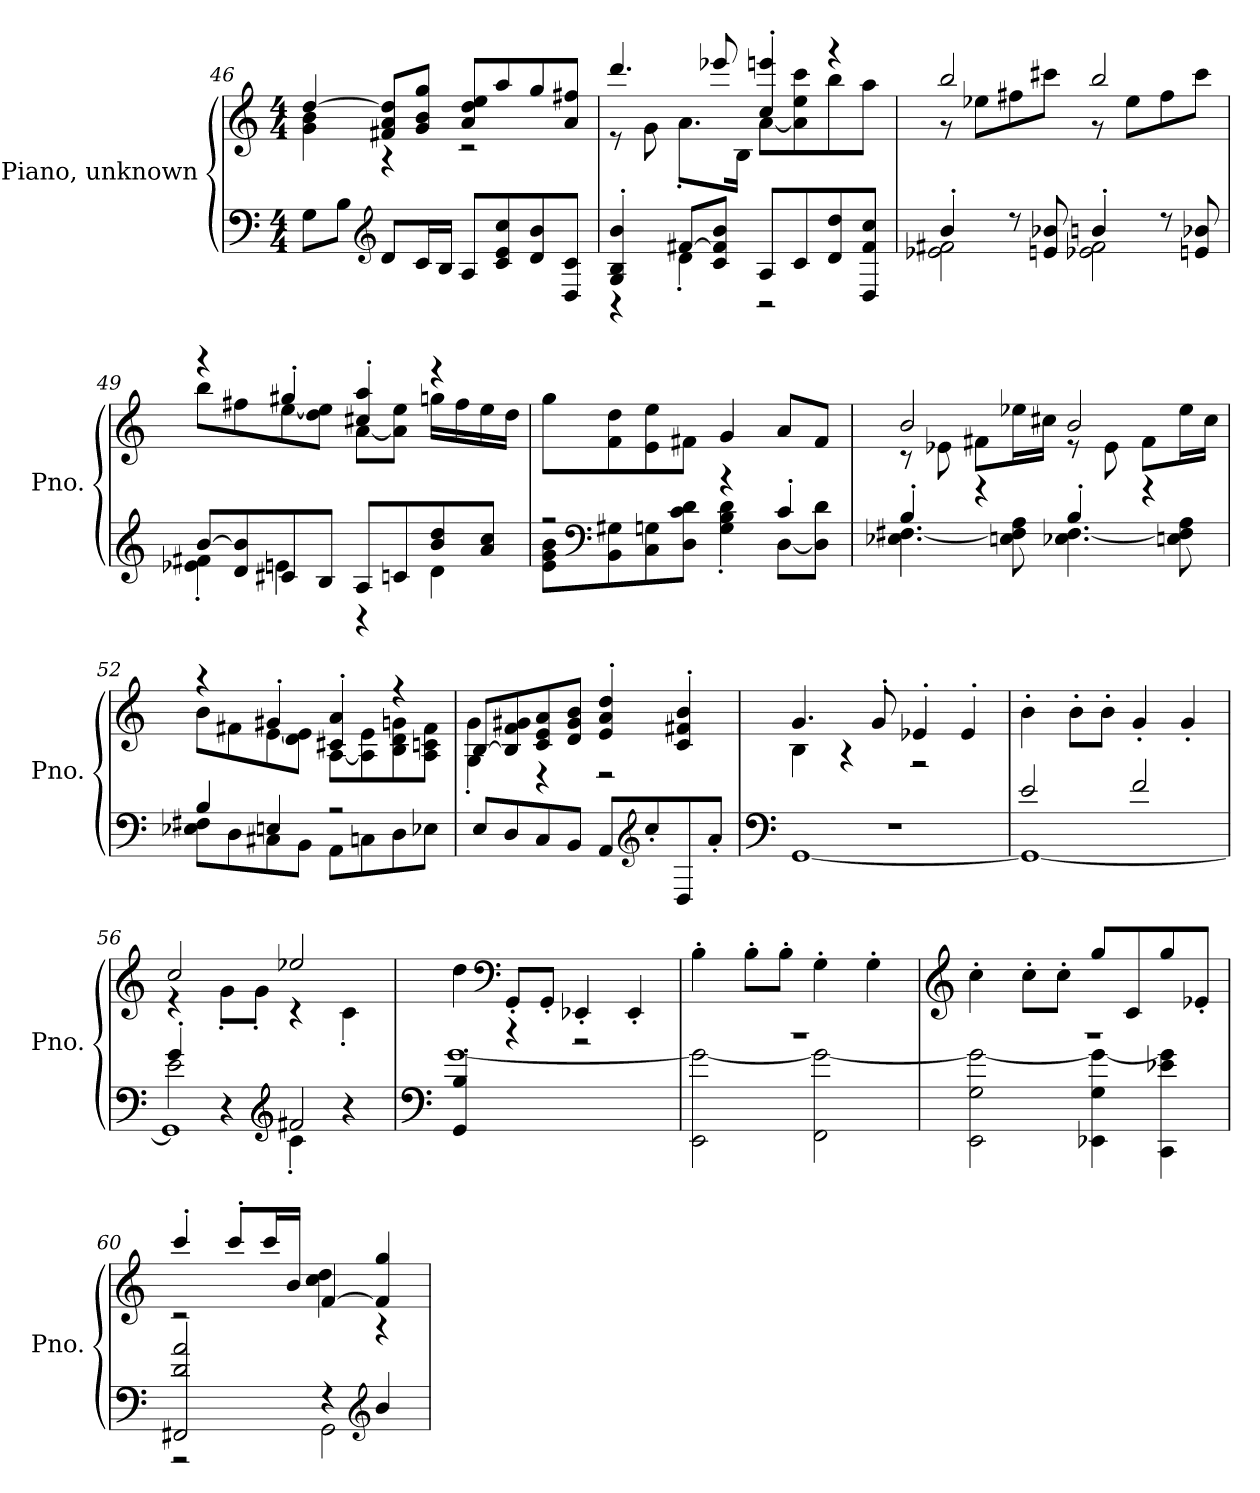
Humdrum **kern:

**kern	**kern
*part1	*part1
*staff2	*staff1
*I"Piano, unknown	*
*I'Pno.	*
!!LO:LB:g=z
*clefF4	*clefG2
*k[]	*k[]
*M4/4	*M4/4
=46	=46
*	*^
8G\L	[4dd/	4g\ 4b\
8B\J	.	.
*clefG2	*	*
8d/L	8f#X/ 8a/ 8dd/]L	4r
16c/L	8g/ 8b/ 8gg/J	.
16B/JJ	.	.
8A/L	8a/ 8dd/ 8ee/L	2r
8c/ 8e/ 8cc/	8aa/	.
8d/ 8b/	8gg/	.
8D/ 8c/J	8a/ 8ff#X/J	.
=47	=47	=47
*^	*	*
4G/' 4B/' 4b/'	4r	4.ddd/	8r
.	.	.	8g\
[8f#X/L	4d'\	.	8.a'\L
8c/ 8f#/] 8b/J	.	8eee-X/	.
.	.	.	16B\Jk
8A/L	2r	4cc/' 4eeen/'	[8a\L
8c/	.	.	8a\] 8ee\ 8ccc\
8d/ 8dd/	.	4r	8bb\
8D/ 8f#/ 8cc/J	.	.	8aa\J
=48	=48	=48	=48
4b'/	2e-X\ 2f#X\	2bb/	8r
.	.	.	8ee-X\L
8r	.	.	8ff#X\
8en/ 8b-X/	.	.	8ccc#X\J
4bn'/	2e-X\ 2f#\	2bb/	8r
.	.	.	8ee-\L
8r	.	.	8ff#\
8en/ 8b-X/	.	.	8ccc#\J
!!LO:LB:g=z	!!
=49	=49	=49	=49
[8b/L	4e-X\' 4f#X\'	4r	8bb\L
8d/ 8b/]	.	.	8ff#X\
8c#X/	4en\	4gg#X'/	[8ee\
8B/J	.	.	8dd\ 8ee\]J
8A/L	4r	4cc#X/' 4aa/'	[8a\L
8cn/	.	.	8a\] 8ee\J
8b/ 8dd/	4d\	4r	16ggn\LL
.	.	.	16ff#\
8a/ 8cc/J	.	.	16ee\
.	.	.	16dd\JJ
*	*	*v	*v
=50	=50	=50
2r	8e\ 8g\ 8b\L	8gg\L
*clefF4	*	*
.	8BB\ 8G#X\	8f\ 8dd\
.	8C\ 8Gn\	8e\ 8ee\
.	8D\ 8c\ 8d\J	8f#X\J
4r	4G\' 4B\' 4d\'	4g/
4c'/	[8D\L	8a/L
.	8D\] 8d\J	8f#/J
!!LO:LB:g=z
=51	=51	=51
*	*	*^
4B'/	4.E-X\ [4.F#X\	2b/	8r
.	.	.	8e-X\
4r	.	.	8f#X\L
.	8En\ 8F#\] 8A\	.	16ee-X\L
.	.	.	16cc#X\JJ
4B'/	4.E-X\ [4.F#\	2b/	8r
.	.	.	8e-\
4r	.	.	8f#\L
.	8En\ 8F#\] 8A\	.	16ee-\L
.	.	.	16cc#\JJ
=52	=52	=52	=52
4B/	8E-X\ 8F#X\L	4r	8b\L
.	8D\	.	8f#X\
4En/	8C#X\	4g#X'/	[8e\
.	8BB\J	.	8d\ 8e\]J
2r	8AA\L	4c#X/' 4a/'	[8A\L
.	8Cn\	.	8A\] 8e\
.	8D\	4r	8B\ 8d\ 8gn\
.	8E-X\J	.	8A\ 8cn\ 8f#\J
*v	*v	*	*
=53	=53	=53
8E/L	[8B/L	4G\' 4g\'
8D/	8B/] 8f/ 8g#X/	.
8C/	8c/ 8e/ 8a/	4r
8BB/J	8d/ 8g#/ 8b/J	.
8AA/L	4e/' 4a/' 4dd/'	2r
*clefG2	*	*
8cc'/	.	.
8D/	4c/' 4f#X/' 4b/'	.
8a'/J	.	.
!!LO:LB:g=z	!!
=54	=54	=54
*clefF4	*	*
*^	*	*
1r	[1GG	4.g/	4B\
.	.	.	4r
.	.	8g'/	.
.	.	4e-X'/	2r
.	.	4e-'/	.
*	*	*v	*v
=55	=55	=55
2e/	1GG_	4b'\
.	.	8b'\L
.	.	8b'\J
2f/	.	4g'/
.	.	4g'/
=56	=56	=56
*	*^	*^
4g'/	2e\	1GG]	2cc/	4r
4r	.	.	.	8g'\L
.	.	.	.	8g'\J
*clefG2	*	*	*	*
2f#X/	4c'\	.	2ee-X/	4r
.	4r	.	.	4c'\
*v	*v	*v	*	*
*	*v	*v
=57	=57
*clefF4	*
*^	*
4GG/' 4B/'	[1g	4dd\
*	*	*clefF4
4r	.	8GG'/L
.	.	8GG'/J
2r	.	4EE-X'/
.	.	4EE-'/
=58	=58	=58
1r	2EE\ 2g\_	4B'\
.	.	8B'\L
.	.	8B'\J
.	2FF\ 2g\_	4G'\
.	.	4G'\
!!LO:PB:g=z
=59	=59	=59
*	*	*clefG2
1r	2EE\ 2G\ 2g\_	4cc'\
.	.	8cc'\L
.	.	8cc'\J
.	4EE-X\ 4G\ 4g\_	8gg/L
.	.	8c/
.	4CC\ 4e-X\ 4g\]	8gg/
.	.	8e-X'/J
=60	=60	=60
*	*	*^
2FF#X/ 2d/ 2a/	2r	4ccc'/	2r
.	.	8ccc'/L	.
.	.	16ccc/L	.
.	.	16b/JJ	.
4r	2GG\	[4f/	4cc\ 4dd\
*clefG2	*	*	*
4b/	.	4f/] 4gg/	4r
*v	*v	*	*
*	*v	*v
=	=
*-	*-
